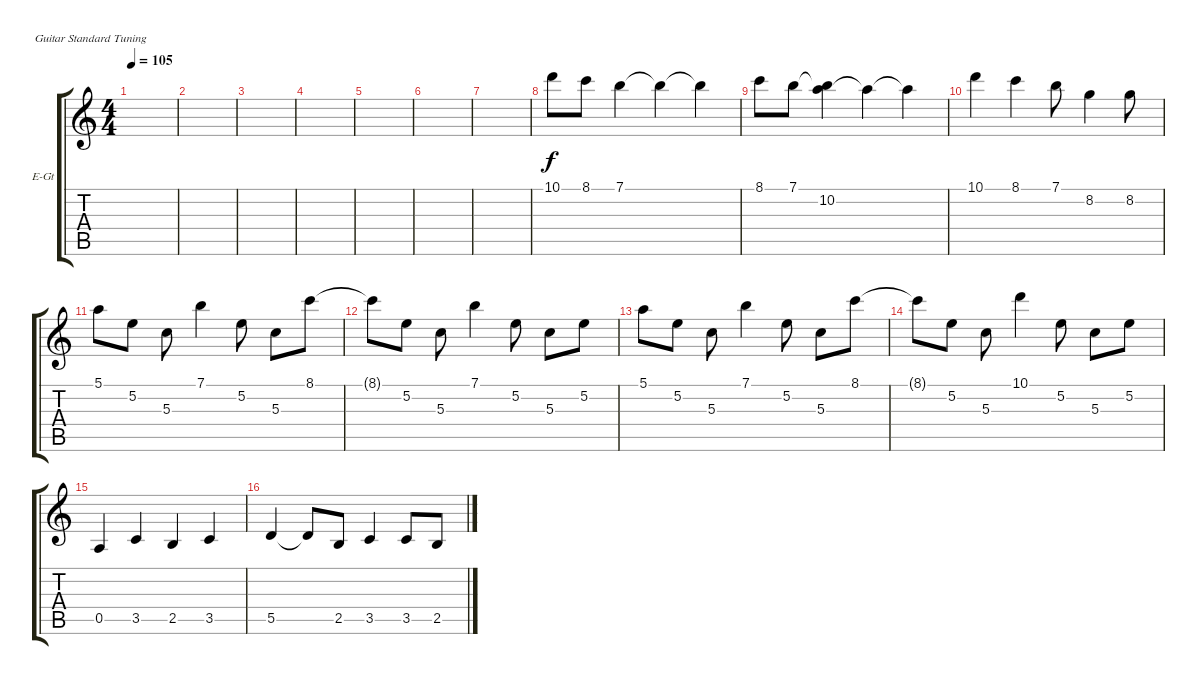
\defaultSystemsLayout 4
\bracketExtendMode groupsimilarinstruments
\firstSystemTrackNameOrientation horizontal
\otherSystemsTrackNameOrientation horizontal
\track ("Tom Tucker" "E-Gt") {instrument distortionguitar}
\staff {score tabs}
\tuning (E4 B3 G3 D3 A2 E2)
\ts (4 4)
\tempo 105
\clef g2
\scale
0.485477
\ks c
|
\scale
0.257261 |
\scale
0.257261 |
\scale
0.333333 |
\scale
0.333333 |
\scale
0.333333 |
\scale
0.333333 |
\scale
0.333333 10.1.8 8.1.8 7.1.4 7.1{t}.4 7.1{t}.4 |
\scale
0.333333 8.1.8 7.1.8 (10.2 7.1{t}).4 10.2{t}.4 10.2{t}.4 |
\scale
0.333333 10.1.4 8.1.4 7.1.8 8.2.4 8.2.8 |
\scale
0.333333 5.1.8 5.2.8 5.3.8 7.1.4 5.2.8 5.3.8 8.1.8 |
\scale
0.333333 8.1{t}.8 5.2.8 5.3.8 7.1.4 5.2.8 5.3.8 5.2.8 |
\scale
0.333333 5.1.8 5.2.8 5.3.8 7.1.4 5.2.8 5.3.8 8.1.8 |
\scale
0.333333 8.1{t}.8 5.2.8 5.3.8 10.1.4 5.2.8 5.3.8 5.2.8 |
\scale
0.333333 0.5.4 3.5.4 2.5.4 3.5.4 |
\scale
0.333333 5.5.4 5.5{t}.8 2.5.8 3.5.4 3.5.8 2.5.8
